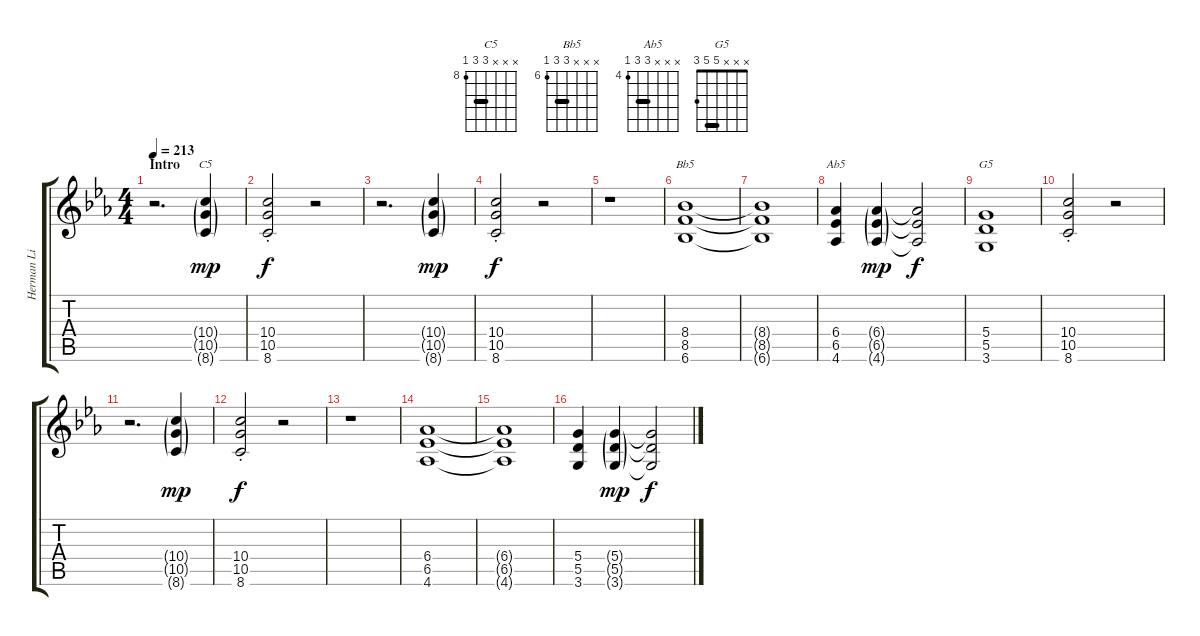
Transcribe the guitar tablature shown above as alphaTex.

\track ("Herman Li (Lead 1 and Rhythm)" "Herman Li ") {instrument distortionguitar}
\staff {score tabs}
\tuning (E4 B3 G3 D3 A2 E2) {hide}
\chord ("C5" x x x 10 10 8) {firstfret 8 barre 10}
\chord ("Bb5" x x x 8 8 6) {firstfret 6 barre 8}
\chord ("Ab5" x x x 6 6 4) {firstfret 4 barre 6}
\chord ("G5" x x x 5 5 3) {barre 5}
\ts (4 4)
\section ("" "Intro")
\tempo 213
\clef g2
\ks eb
r.2{d dy mp instrument distortionguitar} (10.4{g} 10.5{g} 8.6{g}).4{ch "C5"} |
(10.4{st} 10.5{st} 8.6{st}).2{dy f} r.2 |
r.2{d} (10.4{g} 10.5{g} 8.6{g}).4{dy mp} |
(10.4{st} 10.5{st} 8.6{st}).2{dy f} r.2 |
r.1 |
(8.4 8.5 6.6).1{ch "Bb5"} |
(8.4{t} 8.5{t} 6.6{t}).1 |
(6.4 6.5 4.6).4{ch "Ab5"} (6.4{g} 6.5{g} 4.6{g}).4{dy mp} (6.4{t} 6.5{t} 4.6{t}).2{dy f} |
(5.4 5.5 3.6).1{ch "G5"} |
(10.4{st} 10.5{st} 8.6{st}).2 r.2 |
r.2{d} (10.4{g} 10.5{g} 8.6{g}).4{dy mp} |
(10.4{st} 10.5{st} 8.6{st}).2{dy f} r.2 |
r.1 |
(6.4 6.5 4.6).1 |
(6.4{t} 6.5{t} 4.6{t}).1 |
(5.4 5.5 3.6).4 (5.4{g} 5.5{g} 3.6{g}).4{dy mp} (5.4{t} 5.5{t} 3.6{t}).2{dy f}
